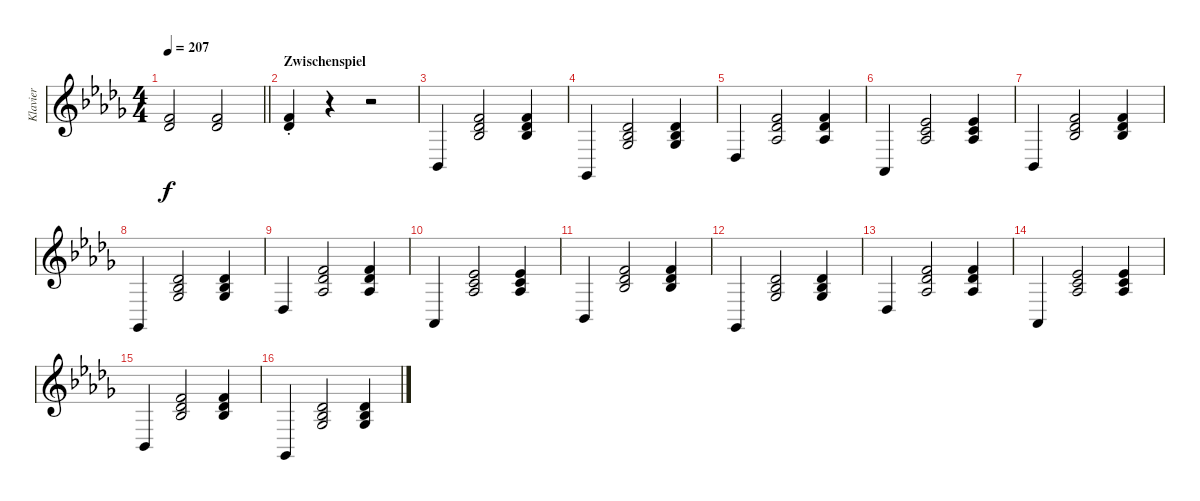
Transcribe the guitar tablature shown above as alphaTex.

\track ("Klavier" "Klavier") {instrument acousticgrandpiano}
\staff {score}
\tuning (E4 B3 G3 D3 A2 E2) {hide}
\ts (4 4)
\tempo 207
\clef g2
\barLineRight lightlight
\ks bbminor
(1.1 2.2).2{dy f} (1.1 2.2).2 |
\section ("" "Zwischenspiel")
(1.1{st} 2.2).4 r.4 r.2 |
1.5.4 (1.1 2.2 3.3).2 (1.1 2.2 3.3).4 |
2.6.4 (2.2 3.3 4.4).2 (2.2 3.3 4.4).4 |
4.5.4 (6.2 6.3 6.4).2 (1.1 2.2 1.3).4 |
4.6.4 (1.2 1.3 13.4).2 (4.2 5.3 6.4).4 |
1.5.4 (1.1 2.2 3.3).2 (1.1 2.2 3.3).4 |
2.6.4 (2.2 3.3 4.4).2 (2.2 3.3 4.4).4 |
4.5.4 (6.2 6.3 6.4).2 (1.1 2.2 1.3).4 |
4.6.4 (1.2 1.3 13.4).2 (4.2 5.3 6.4).4 |
1.5.4 (1.1 2.2 3.3).2 (1.1 2.2 3.3).4 |
2.6.4 (2.2 3.3 4.4).2 (2.2 3.3 4.4).4 |
4.5.4 (6.2 6.3 6.4).2 (1.1 2.2 1.3).4 |
4.6.4 (1.2 1.3 13.4).2 (4.2 5.3 6.4).4 |
1.5.4 (1.1 2.2 3.3).2 (1.1 2.2 3.3).4 |
2.6.4 (2.2 3.3 4.4).2 (2.2 3.3 4.4).4
